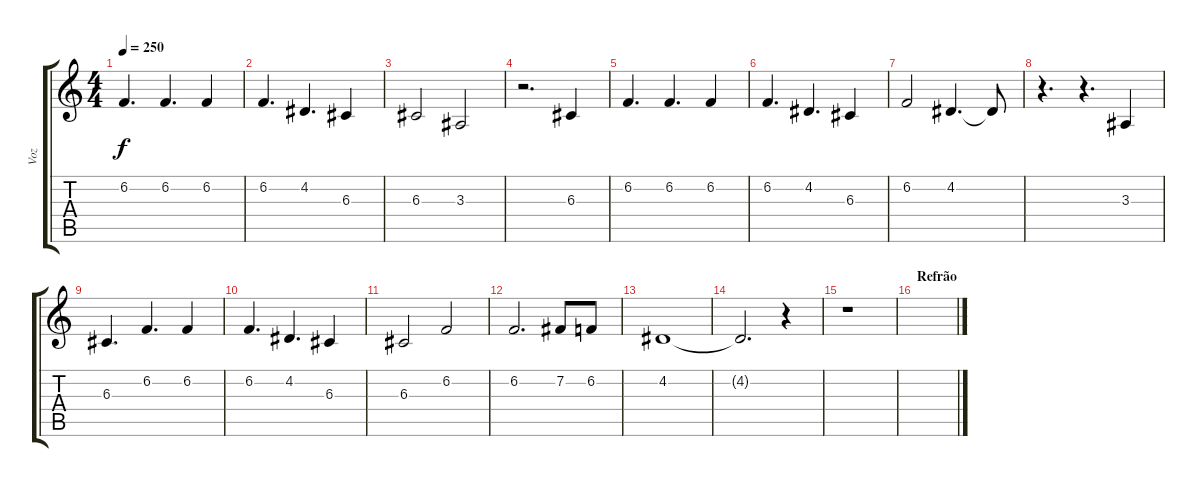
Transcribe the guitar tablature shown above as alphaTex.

\track ("Voz" "Voz") {instrument bassoon}
\staff {score tabs}
\tuning (E4 B3 G3 D3 A2 E2) {hide}
\ts (4 4)
\tempo 250
\clef g2
\ks c
6.2.4{d dy f} 6.2.4{d} 6.2.4 |
6.2.4{d} 4.2.4{d} 6.3.4 |
6.3.2 3.3.2 |
r.2{d} 6.3.4 |
6.2.4{d} 6.2.4{d} 6.2.4 |
6.2.4{d} 4.2.4{d} 6.3.4 |
6.2.2 4.2.4{d} 4.2{t}.8 |
r.4{d} r.4{d} 3.3.4 |
6.3.4{d} 6.2.4{d} 6.2.4 |
6.2.4{d} 4.2.4{d} 6.3.4 |
6.3.2 6.2.2 |
6.2.2{d} 7.2.8 6.2.8 |
4.2.1 |
4.2{t}.2{d} r.4 |
r.1 |
\section ("" "Refrão")
